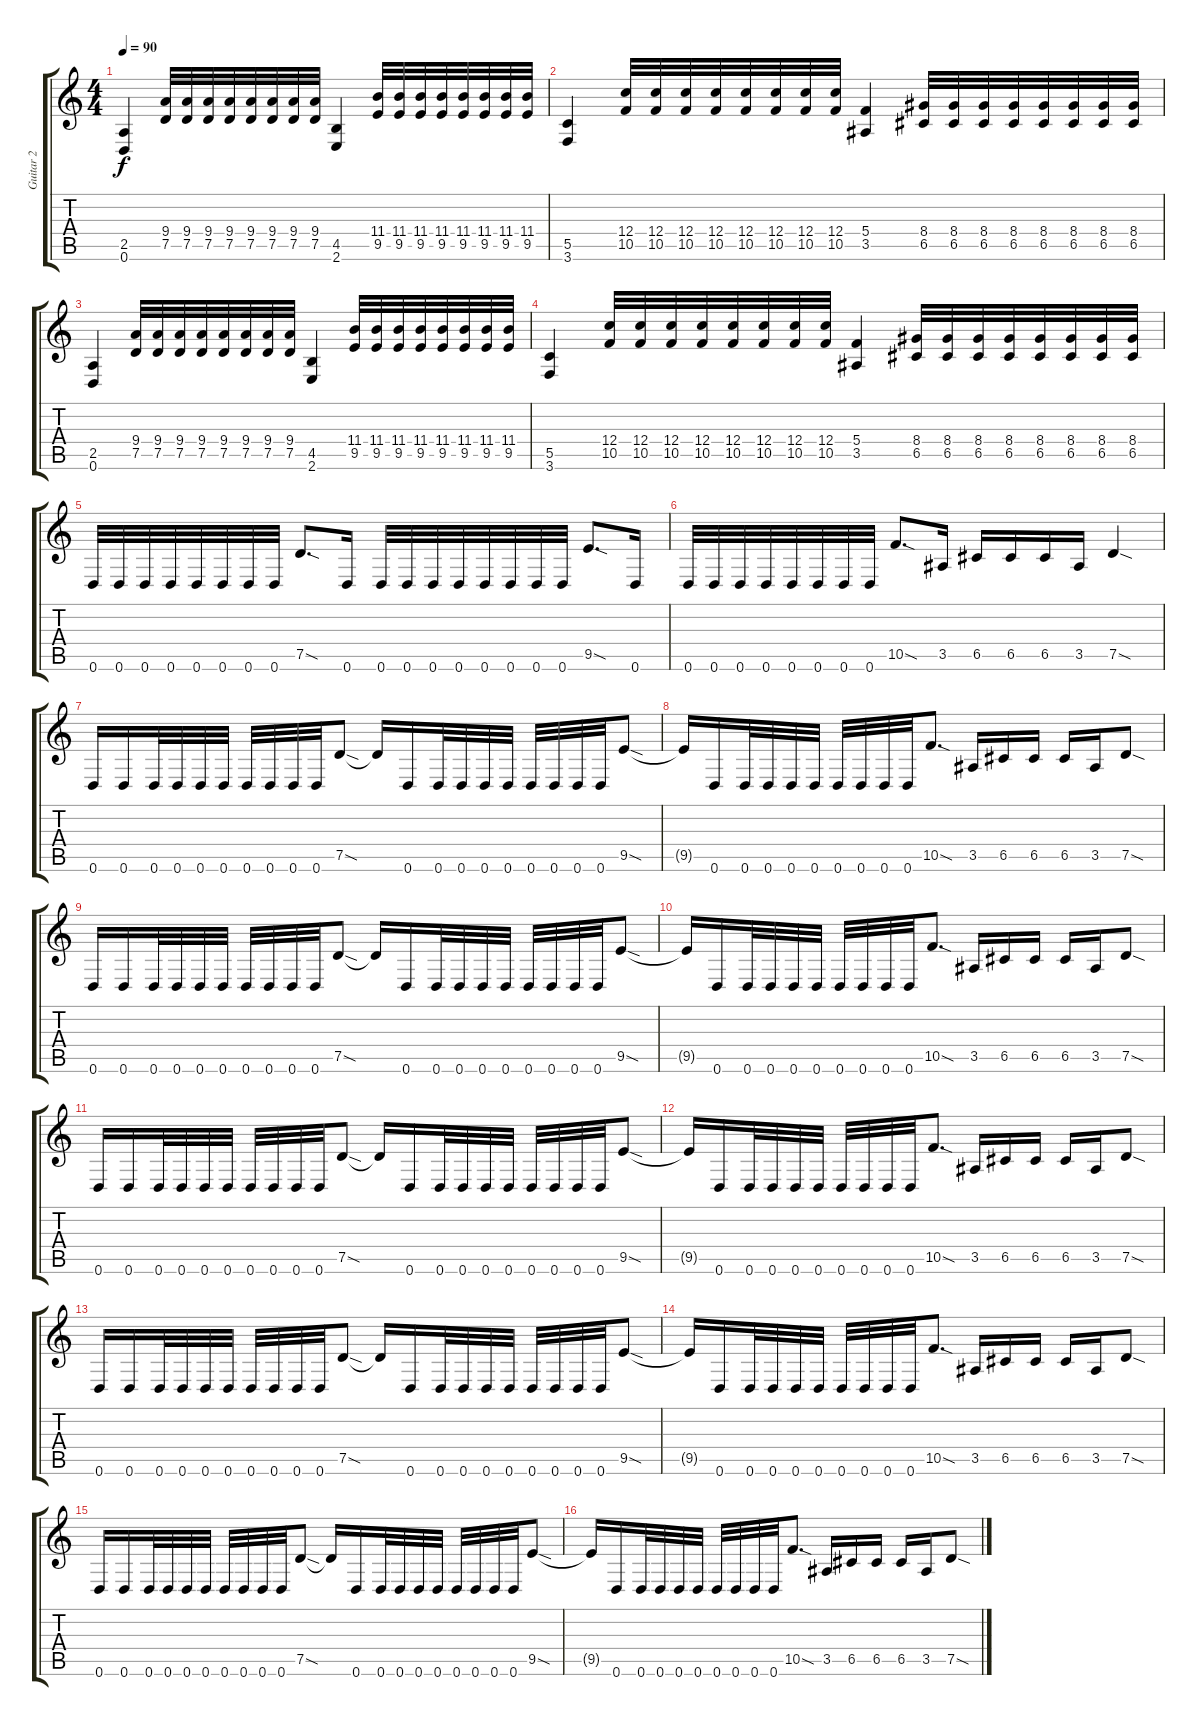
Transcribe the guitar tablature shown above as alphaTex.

\track ("Guitar 2" "Guitar 2") {instrument distortionguitar}
\staff {score tabs}
\tuning (D4 A3 F3 C3 G2 D2) {hide}
\ts (4 4)
\tempo 90
\clef g2
\ks c
(2.5 0.6).4{dy f} (9.4 7.5).32 (9.4 7.5).32 (9.4 7.5).32 (9.4 7.5).32 (9.4 7.5).32 (9.4 7.5).32 (9.4 7.5).32 (9.4 7.5).32 (4.5 2.6).4 (11.4 9.5).32 (11.4 9.5).32 (11.4 9.5).32 (11.4 9.5).32 (11.4 9.5).32 (11.4 9.5).32 (11.4 9.5).32 (11.4 9.5).32 |
(5.5 3.6).4 (12.4 10.5).32 (12.4 10.5).32 (12.4 10.5).32 (12.4 10.5).32 (12.4 10.5).32 (12.4 10.5).32 (12.4 10.5).32 (12.4 10.5).32 (5.4 3.5).4 (8.4 6.5).32 (8.4 6.5).32 (8.4 6.5).32 (8.4 6.5).32 (8.4 6.5).32 (8.4 6.5).32 (8.4 6.5).32 (8.4 6.5).32 |
(2.5 0.6).4 (9.4 7.5).32 (9.4 7.5).32 (9.4 7.5).32 (9.4 7.5).32 (9.4 7.5).32 (9.4 7.5).32 (9.4 7.5).32 (9.4 7.5).32 (4.5 2.6).4 (11.4 9.5).32 (11.4 9.5).32 (11.4 9.5).32 (11.4 9.5).32 (11.4 9.5).32 (11.4 9.5).32 (11.4 9.5).32 (11.4 9.5).32 |
(5.5 3.6).4 (12.4 10.5).32 (12.4 10.5).32 (12.4 10.5).32 (12.4 10.5).32 (12.4 10.5).32 (12.4 10.5).32 (12.4 10.5).32 (12.4 10.5).32 (5.4 3.5).4 (8.4 6.5).32 (8.4 6.5).32 (8.4 6.5).32 (8.4 6.5).32 (8.4 6.5).32 (8.4 6.5).32 (8.4 6.5).32 (8.4 6.5).32 |
0.6.32 0.6.32 0.6.32 0.6.32 0.6.32 0.6.32 0.6.32 0.6.32 7.5{sod}.8{d} 0.6.16 0.6.32 0.6.32 0.6.32 0.6.32 0.6.32 0.6.32 0.6.32 0.6.32 9.5{sod}.8{d} 0.6.16 |
0.6.32 0.6.32 0.6.32 0.6.32 0.6.32 0.6.32 0.6.32 0.6.32 10.5{sod}.8{d} 3.5.16 6.5.16 6.5.16 6.5.16 3.5.16 7.5{sod}.4 |
0.6.16 0.6.16 0.6.32 0.6.32 0.6.32 0.6.32 0.6.32 0.6.32 0.6.32 0.6.32 7.5{sod}.8 7.5{t}.16 0.6.16 0.6.32 0.6.32 0.6.32 0.6.32 0.6.32 0.6.32 0.6.32 0.6.32 9.5{sod}.8 |
9.5{t}.16 0.6.16 0.6.32 0.6.32 0.6.32 0.6.32 0.6.32 0.6.32 0.6.32 0.6.32 10.5{sod}.8{d} 3.5.16 6.5.16 6.5.16 6.5.16 3.5.16 7.5{sod}.8 |
0.6.16 0.6.16 0.6.32 0.6.32 0.6.32 0.6.32 0.6.32 0.6.32 0.6.32 0.6.32 7.5{sod}.8 7.5{t}.16 0.6.16 0.6.32 0.6.32 0.6.32 0.6.32 0.6.32 0.6.32 0.6.32 0.6.32 9.5{sod}.8 |
9.5{t}.16 0.6.16 0.6.32 0.6.32 0.6.32 0.6.32 0.6.32 0.6.32 0.6.32 0.6.32 10.5{sod}.8{d} 3.5.16 6.5.16 6.5.16 6.5.16 3.5.16 7.5{sod}.8 |
0.6.16 0.6.16 0.6.32 0.6.32 0.6.32 0.6.32 0.6.32 0.6.32 0.6.32 0.6.32 7.5{sod}.8 7.5{t}.16 0.6.16 0.6.32 0.6.32 0.6.32 0.6.32 0.6.32 0.6.32 0.6.32 0.6.32 9.5{sod}.8 |
9.5{t}.16 0.6.16 0.6.32 0.6.32 0.6.32 0.6.32 0.6.32 0.6.32 0.6.32 0.6.32 10.5{sod}.8{d} 3.5.16 6.5.16 6.5.16 6.5.16 3.5.16 7.5{sod}.8 |
0.6.16{volume 4} 0.6.16 0.6.32 0.6.32 0.6.32 0.6.32 0.6.32 0.6.32 0.6.32 0.6.32 7.5{sod}.8 7.5{t}.16 0.6.16 0.6.32 0.6.32 0.6.32 0.6.32 0.6.32 0.6.32 0.6.32 0.6.32 9.5{sod}.8 |
9.5{t}.16 0.6.16 0.6.32 0.6.32 0.6.32 0.6.32 0.6.32 0.6.32 0.6.32 0.6.32 10.5{sod}.8{d} 3.5.16 6.5.16 6.5.16 6.5.16 3.5.16 7.5{sod}.8 |
0.6.16 0.6.16 0.6.32 0.6.32 0.6.32 0.6.32 0.6.32 0.6.32 0.6.32 0.6.32 7.5{sod}.8 7.5{t}.16 0.6.16 0.6.32 0.6.32 0.6.32 0.6.32 0.6.32 0.6.32 0.6.32 0.6.32 9.5{sod}.8 |
9.5{t}.16 0.6.16 0.6.32 0.6.32 0.6.32 0.6.32 0.6.32 0.6.32 0.6.32 0.6.32 10.5{sod}.8{d} 3.5.16 6.5.16 6.5.16 6.5.16 3.5.16 7.5{sod}.8
